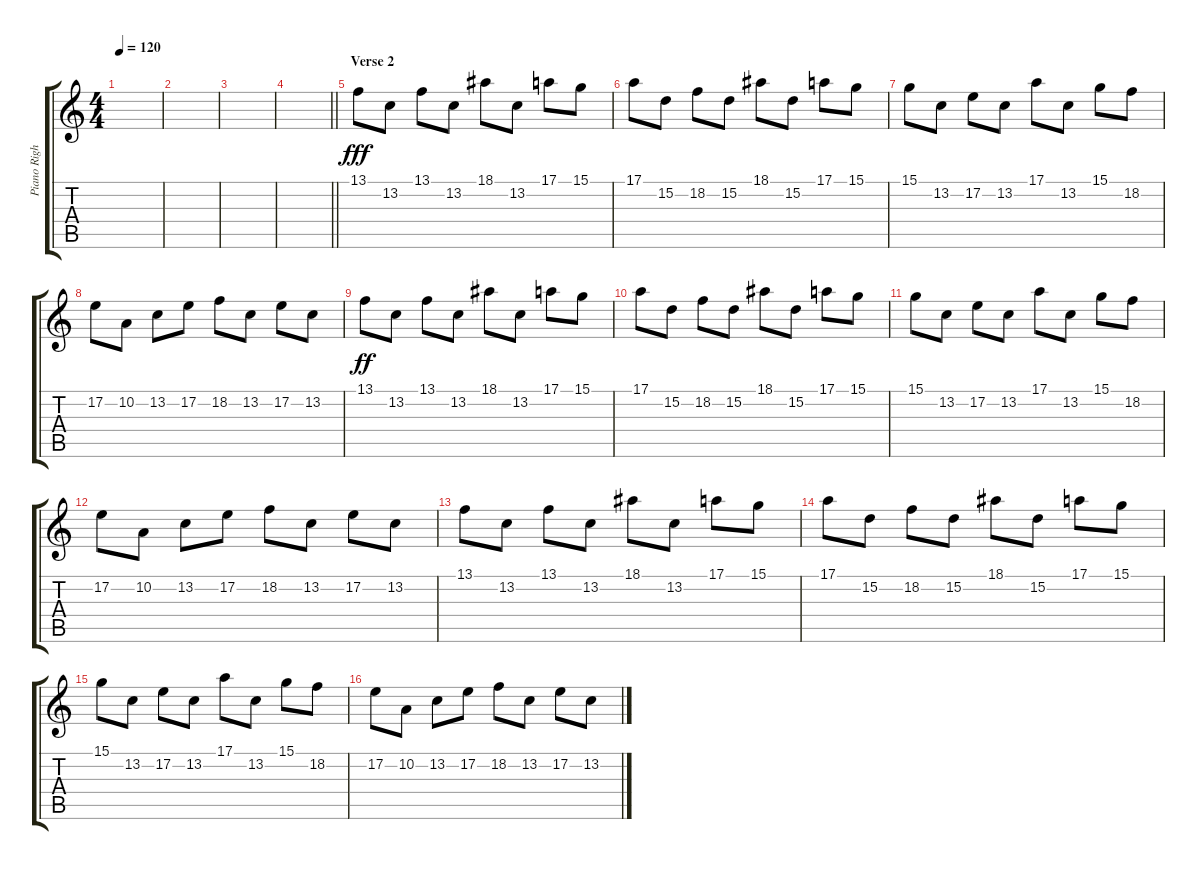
\track ("Piano Right Hand" "Piano Righ") {instrument brightacousticpiano}
\staff {score tabs}
\tuning (E4 B3 G3 D3 A2 E2) {hide}
\ts (4 4)
\tempo 120
\clef g2
\ks c
|
|
|
\barLineRight lightlight
|
\section ("" "Verse 2")
13.1.8{dy fff} 13.2.8 13.1.8 13.2.8 18.1.8 13.2.8 17.1.8 15.1.8 |
17.1.8 15.2.8 18.2.8 15.2.8 18.1.8 15.2.8 17.1.8 15.1.8 |
15.1.8 13.2.8 17.2.8 13.2.8 17.1.8 13.2.8 15.1.8 18.2.8 |
17.2.8 10.2.8 13.2.8 17.2.8 18.2.8 13.2.8 17.2.8 13.2.8 |
13.1.8{dy ff} 13.2.8 13.1.8 13.2.8 18.1.8 13.2.8 17.1.8 15.1.8 |
17.1.8 15.2.8 18.2.8 15.2.8 18.1.8 15.2.8 17.1.8 15.1.8 |
15.1.8 13.2.8 17.2.8 13.2.8 17.1.8 13.2.8 15.1.8 18.2.8 |
17.2.8 10.2.8 13.2.8 17.2.8 18.2.8 13.2.8 17.2.8 13.2.8 |
13.1.8 13.2.8 13.1.8 13.2.8 18.1.8 13.2.8 17.1.8 15.1.8 |
17.1.8 15.2.8 18.2.8 15.2.8 18.1.8 15.2.8 17.1.8 15.1.8 |
15.1.8 13.2.8 17.2.8 13.2.8 17.1.8 13.2.8 15.1.8 18.2.8 |
17.2.8 10.2.8 13.2.8 17.2.8 18.2.8 13.2.8 17.2.8 13.2.8
